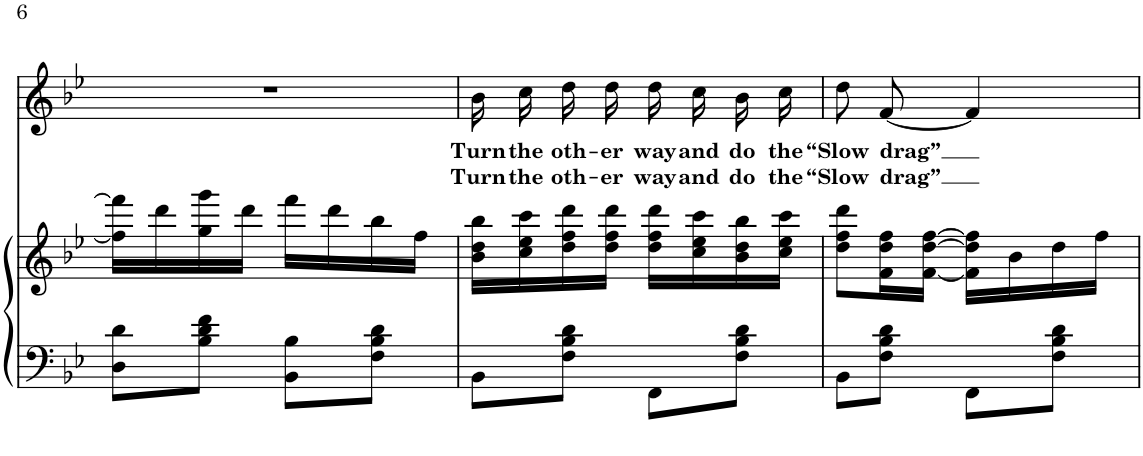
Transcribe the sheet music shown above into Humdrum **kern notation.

**kern	**kern	**kern	**text	**text
*part2	*part2	*part1	*part1	*part1
*staff3	*staff2	*staff1	*staff1	*staff1
*I"PIANO.	*	*I"VOICE.	*	*
*I'Pno	*	*	*	*
!!LO:PB:g=z
*clefF4	*clefG2	*clefG2	*	*
*k[b-e-]	*k[b-e-]	*k[b-e-]	*	*
*M2/4	*M2/4	*M2/4	*	*
=45	=45	=45	=45	=45
8D\ 8d\L	16ff\] 16fff\]LL	2r	.	.
.	16ddd\	.	.	.
8B-\ 8d\ 8f\J	16gg\ 16ggg\	.	.	.
.	16ddd\JJ	.	.	.
8BB-\ 8B-\L	16fff\LL	.	.	.
.	16ddd\	.	.	.
8F\ 8B-\ 8d\J	16bb-\	.	.	.
.	16ff\JJ	.	.	.
=46	=46	=46	=46	=46
!	!	!	!LO:LY:b	!LO:LY:b
8BB-\L	16b-\ 16dd\ 16bb-\LL	16b-\LL	Turn	Turn
!	!	!	!LO:LY:b	!LO:LY:b
.	16cc\ 16ee-\ 16ccc\	16cc\J	the	the
!	!	!	!LO:LY:b	!LO:LY:b
8F\ 8B-\ 8d\J	16dd\ 16ff\ 16ddd\	16dd\L	oth-	oth-
!	!	!	!LO:LY:b	!LO:LY:b
.	16dd\ 16ff\ 16ddd\JJ	16dd\JJ	-er	-er
!	!	!	!LO:LY:b	!LO:LY:b
8FF\L	16dd\ 16ff\ 16ddd\LL	16dd\LL	way	way
!	!	!	!LO:LY:b	!LO:LY:b
.	16cc\ 16ee-\ 16ccc\	16cc\J	and	and
!	!	!	!LO:LY:b	!LO:LY:b
8F\ 8B-\ 8d\J	16b-\ 16dd\ 16bb-\	16b-\L	do	do
!	!	!	!LO:LY:b	!LO:LY:b
.	16cc\ 16ee-\ 16ccc\JJ	16cc\JJ	the	the
=47	=47	=47	=47	=47
!	!	!	!LO:LY:b	!LO:LY:b
8BB-\L	8dd\ 8ff\ 8ddd\L	8dd/L	“Slow	“Slow
!	!	!	!LO:LY:b	!LO:LY:b
8F\ 8B-\ 8d\J	16f\ 16dd\ 16ff\L	[8f/J	drag”	drag”
.	[16f\ [>16dd\ [16ff\JJ	.	.	.
8FF\L	16f\] 16dd\] 16ff\]LL	4f/]	.	.
.	16b-\	.	.	.
8F\ 8B-\ 8d\J	16dd\	.	.	.
.	16ff\JJ	.	.	.
=	=	=	=	=
*-	*-	*-	*-	*-
